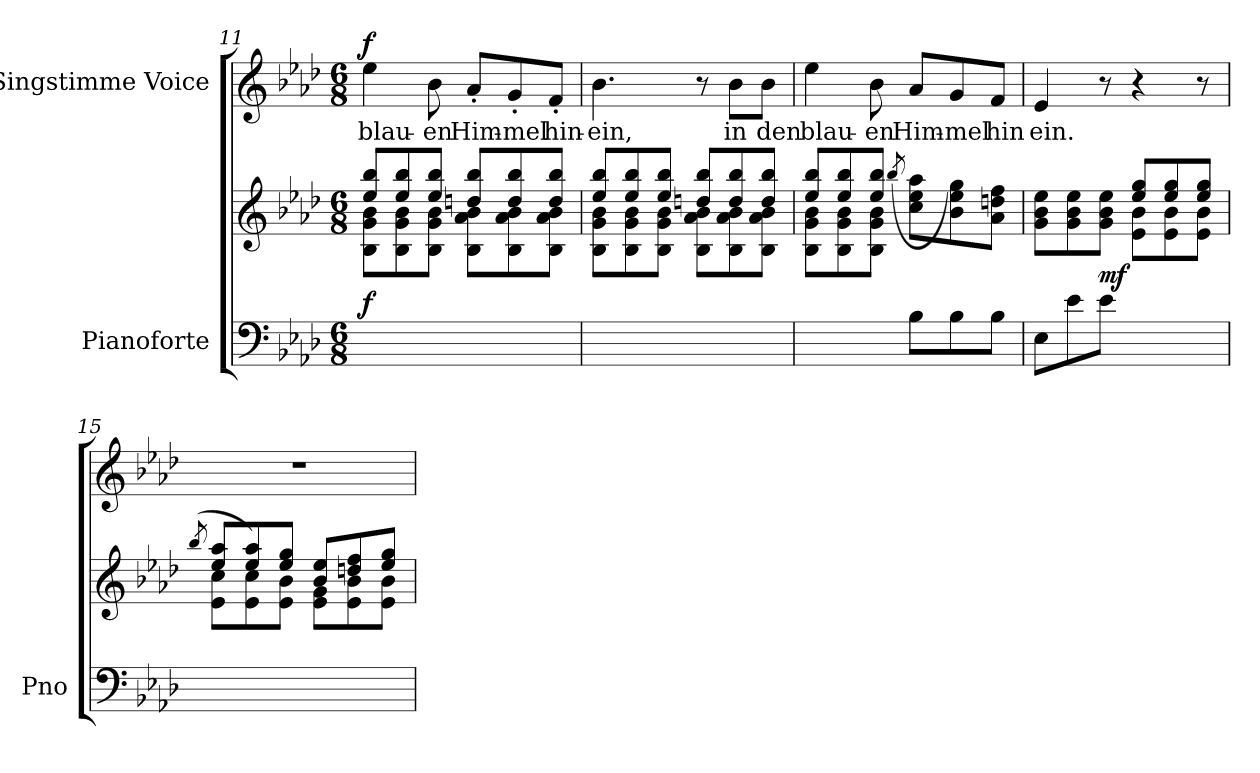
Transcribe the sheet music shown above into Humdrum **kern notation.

**kern	**kern	**dynam	**kern	**text	**dynam
*part2	*part2	*part2	*part1	*part1	*part1
*staff3	*staff2	*staff2/3	*staff1	*staff1	*staff1
*I"Pianoforte	*	*	*I"Singstimme Voice	*	*
*I'Pno	*	*	*	*	*
*clefF4	*clefG2	*	*clefG2	*	*
*k[b-e-a-d-]	*k[b-e-a-d-]	*	*k[b-e-a-d-]	*	*
*M6/8	*M6/8	*	*M6/8	*	*
=11	=11	=11	=11	=11	=11
*	*^	*	*	*	*
!	!	!	!LO:DY:a=2	!	!	!LO:DY:a
2.ryy	8ee-/ 8bb-/L	8B-\ 8g\ 8b-\L	f	4ee-\	blau-	f
.	8ee-/ 8bb-/	8B-\ 8g\ 8b-\	.	.	.	.
.	8ee-/ 8bb-/J	8B-\ 8g\ 8b-\J	.	8b-\	-en	.
.	8ddn/ 8bb-/L	8B-\ 8a-\ 8b-\L	.	8a-'/L	Him-	.
.	8dd/ 8bb-/	8B-\ 8a-\ 8b-\	.	8g'/	-mel	.
.	8dd/ 8bb-/J	8B-\ 8a-\ 8b-\J	.	8f'/J	hin-	.
=12	=12	=12	=12	=12	=12	=12
2.ryy	8ee-/ 8bb-/L	8B-\ 8g\ 8b-\L	.	4.b-\	-ein,	.
.	8ee-/ 8bb-/	8B-\ 8g\ 8b-\	.	.	.	.
.	8ee-/ 8bb-/J	8B-\ 8g\ 8b-\J	.	.	.	.
.	8ddn/ 8bb-/L	8B-\ 8a-\ 8b-\L	.	8r	.	.
.	8dd/ 8bb-/	8B-\ 8a-\ 8b-\	.	8b-\L	in	.
.	8dd/ 8bb-/J	8B-\ 8a-\ 8b-\J	.	8b-\J	den	.
=13	=13	=13	=13	=13	=13	=13
4.ryy	8ee-/ 8bb-/L	8B-\ 8g\ 8b-\L	.	4ee-\	blau-	.
.	8ee-/ 8bb-/	8B-\ 8g\ 8b-\	.	.	.	.
.	8ee-/ 8bb-/J	8B-\ 8g\ 8b-\J	.	8b-\	-en	.
.	(8qbb-/	.	.	.	.	.
8B-\L	8cc\ 8ee-\ 8aa-\L	4.ryy	.	8a-/L	Him-	.
8B-\	8b-\ 8ee-\ 8gg\)	.	.	8g/	-mel	.
8B-\J	8a-\ 8ddn\ 8ff\J	.	.	8f/J	hin	.
=14	=14	=14	=14	=14	=14	=14
8E-\L	8g\ 8b-\ 8ee-\L	4.ryy	.	4e-/	ein.	.
8e-\	8g\ 8b-\ 8ee-\	.	.	.	.	.
!	!	!	!LO:DY:b	!	!	!
8e-\J	8g\ 8b-\ 8ee-\J	.	mf	8r	.	.
4.ryy	8ee-/ 8gg/L	8e-\ 8b-\L	.	4r	.	.
.	8ee-/ 8gg/	8e-\ 8b-\	.	.	.	.
.	8ee-/ 8gg/J	8e-\ 8b-\J	.	8r	.	.
=15	=15	=15	=15	=15	=15	=15
.	(8qbb-/	.	.	.	.	.
2.ryy	8ee-/ 8aa-/L	8e-\ 8cc\L	.	2.r	.	.
.	8ee-/ 8aa-/)	8e-\ 8cc\	.	.	.	.
.	8ee-/ 8gg/J	8e-\ 8b-\J	.	.	.	.
.	8b-/ 8ee-/L	8e-\ 8g\L	.	.	.	.
.	8ddn/ 8ff/	8e-\ 8b-\	.	.	.	.
.	8ee-/ 8gg/J	8e-\ 8b-\J	.	.	.	.
*	*v	*v	*	*	*	*
=	=	=	=	=	=
*-	*-	*-	*-	*-	*-
